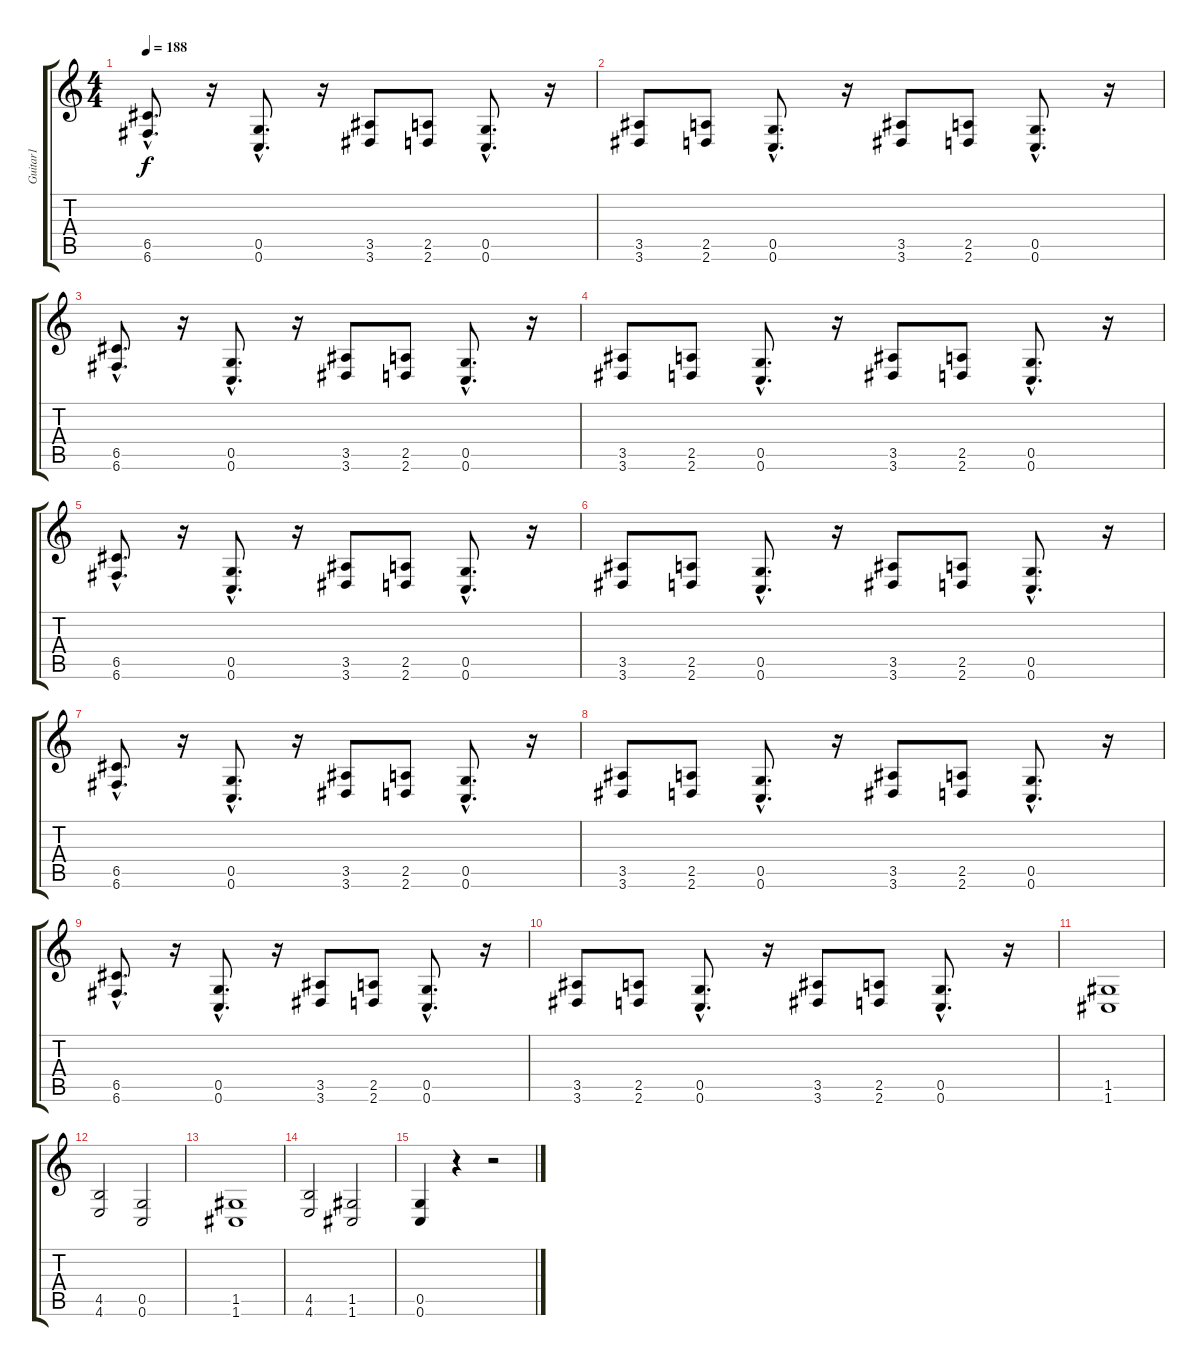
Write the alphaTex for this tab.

\track ("Guitar1" "Guitar1") {instrument distortionguitar}
\staff {score tabs}
\tuning (D4 A3 F3 C3 G2 C2) {hide}
\ts (4 4)
\tempo 188
\clef g2
\ks c
(6.5{hac} 6.6{hac}).8{d dy f} r.16 (0.5{hac} 0.6{hac}).8{d} r.16 (3.5 3.6).8 (2.5 2.6).8 (0.5{hac} 0.6{hac}).8{d} r.16 |
(3.5 3.6).8 (2.5 2.6).8 (0.5{hac} 0.6{hac}).8{d} r.16 (3.5 3.6).8 (2.5 2.6).8 (0.5{hac} 0.6{hac}).8{d} r.16 |
(6.5{hac} 6.6{hac}).8{d} r.16 (0.5{hac} 0.6{hac}).8{d} r.16 (3.5 3.6).8 (2.5 2.6).8 (0.5{hac} 0.6{hac}).8{d} r.16 |
(3.5 3.6).8 (2.5 2.6).8 (0.5{hac} 0.6{hac}).8{d} r.16 (3.5 3.6).8 (2.5 2.6).8 (0.5{hac} 0.6{hac}).8{d} r.16 |
(6.5{hac} 6.6{hac}).8{d} r.16 (0.5{hac} 0.6{hac}).8{d} r.16 (3.5 3.6).8 (2.5 2.6).8 (0.5{hac} 0.6{hac}).8{d} r.16 |
(3.5 3.6).8 (2.5 2.6).8 (0.5{hac} 0.6{hac}).8{d} r.16 (3.5 3.6).8 (2.5 2.6).8 (0.5{hac} 0.6{hac}).8{d} r.16 |
(6.5{hac} 6.6{hac}).8{d} r.16 (0.5{hac} 0.6{hac}).8{d} r.16 (3.5 3.6).8 (2.5 2.6).8 (0.5{hac} 0.6{hac}).8{d} r.16 |
(3.5 3.6).8 (2.5 2.6).8 (0.5{hac} 0.6{hac}).8{d} r.16 (3.5 3.6).8 (2.5 2.6).8 (0.5{hac} 0.6{hac}).8{d} r.16 |
(6.5{hac} 6.6{hac}).8{d} r.16 (0.5{hac} 0.6{hac}).8{d} r.16 (3.5 3.6).8 (2.5 2.6).8 (0.5{hac} 0.6{hac}).8{d} r.16 |
(3.5 3.6).8 (2.5 2.6).8 (0.5{hac} 0.6{hac}).8{d} r.16 (3.5 3.6).8 (2.5 2.6).8 (0.5{hac} 0.6{hac}).8{d} r.16 |
(1.5 1.6).1 |
(4.5 4.6).2 (0.5 0.6).2 |
(1.5 1.6).1 |
(4.5 4.6).2 (1.5 1.6).2 |
(0.5 0.6).4 r.4 r.2
